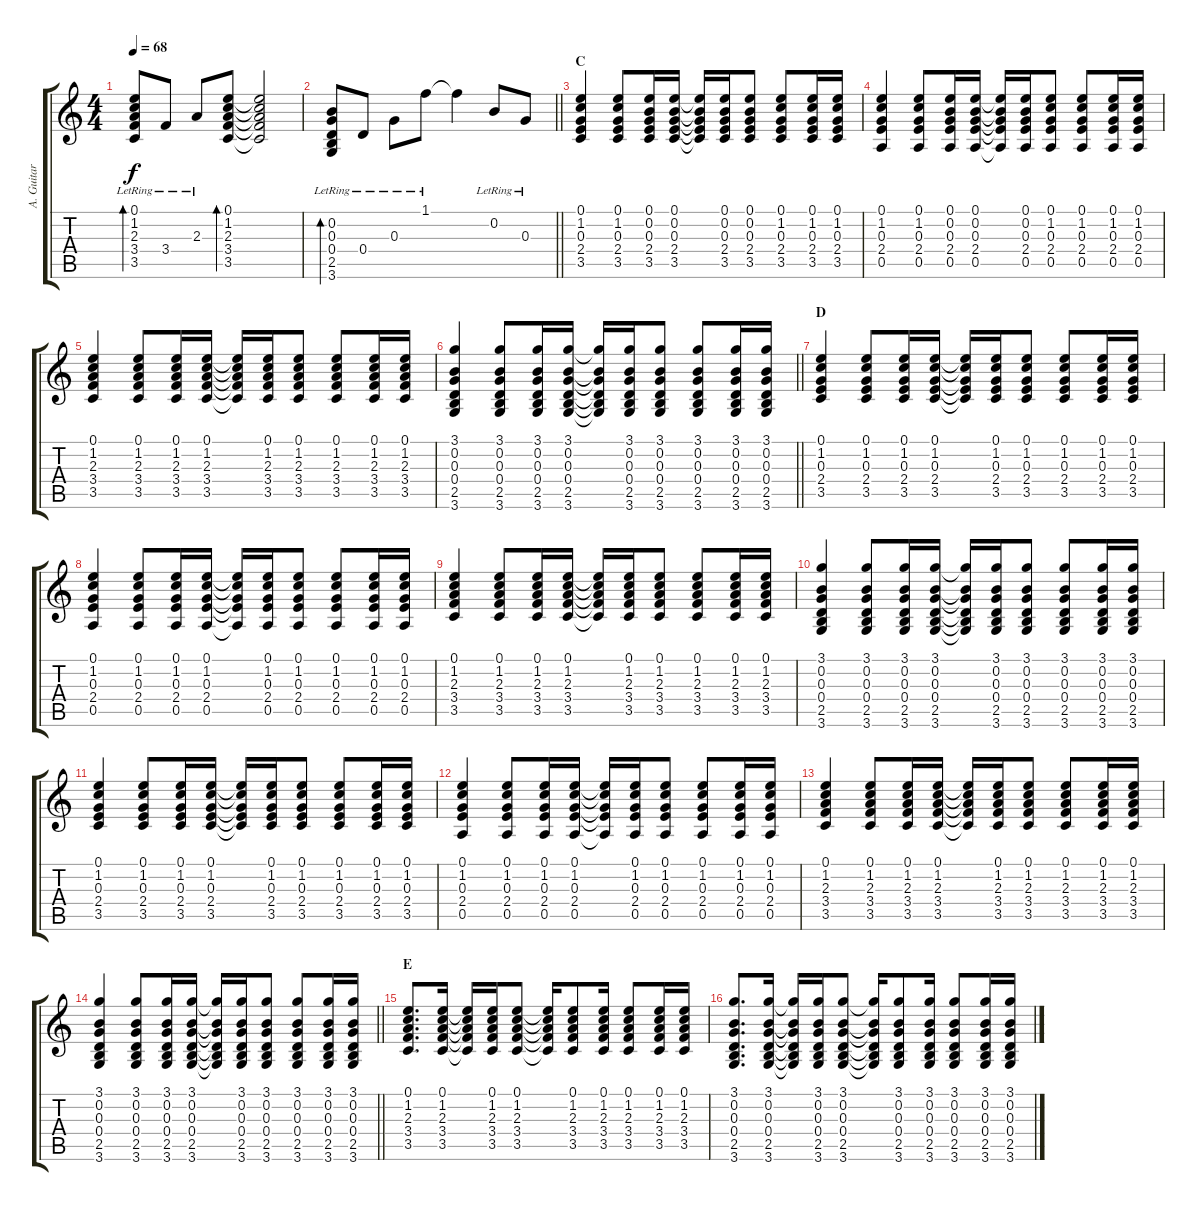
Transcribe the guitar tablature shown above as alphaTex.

\track ("A. Guitar II" "A. Guitar ") {instrument acousticguitarsteel}
\staff {score tabs}
\tuning (E4 B3 G3 D3 A2 E2) {hide}
\ts (4 4)
\tempo 68
\clef g2
\ks c
(0.1{lr} 1.2{lr} 2.3{lr} 3.4{lr} 3.5{lr}).8{bd 120 dy f} 3.4{lr}.8 2.3{lr}.8 (0.1 1.2 2.3 3.4 3.5).8{bd 120} (0.1{t} 1.2{t} 2.3{t} 3.4{t} 3.5{t}).2 |
\barLineRight lightlight
(0.2{lr} 0.3{lr} 0.4{lr} 2.5{lr} 3.6{lr}).8{bd 120} 0.4{lr}.8 0.3{lr}.8 1.1{lr}.8 1.1{t}.4 0.2{lr}.8 0.3{lr}.8 |
\section ("" "C")
(0.1 1.2 0.3 2.4 3.5).4 (0.1 1.2 0.3 2.4 3.5).8 (0.1 0.2 0.3 2.4 3.5).16 (0.1 0.2 0.3 2.4 3.5).16 (0.1{t} 0.2{t} 0.3{t} 2.4{t} 3.5{t}).16 (0.1 0.2 0.3 2.4 3.5).16 (0.1 0.2 0.3 2.4 3.5).8 (0.1 1.2 0.3 2.4 3.5).8 (0.1 1.2 0.3 2.4 3.5).16 (0.1 1.2 0.3 2.4 3.5).16 |
(0.1 1.2 0.3 2.4 0.5).4 (0.1 1.2 0.3 2.4 0.5).8 (0.1 0.2 0.3 2.4 0.5).16 (0.1 0.2 0.3 2.4 0.5).16 (0.1{t} 0.2{t} 0.3{t} 2.4{t} 0.5{t}).16 (0.1 0.2 0.3 2.4 0.5).16 (0.1 1.2 0.3 2.4 0.5).8 (0.1 1.2 0.3 2.4 0.5).8 (0.1 1.2 0.3 2.4 0.5).16 (0.1 1.2 0.3 2.4 0.5).16 |
(0.1 1.2 2.3 3.4 3.5).4 (0.1 1.2 2.3 3.4 3.5).8 (0.1 1.2 2.3 3.4 3.5).16 (0.1 1.2 2.3 3.4 3.5).16 (0.1{t} 1.2{t} 2.3{t} 3.4{t} 3.5{t}).16 (0.1 1.2 2.3 3.4 3.5).16 (0.1 1.2 2.3 3.4 3.5).8 (0.1 1.2 2.3 3.4 3.5).8 (0.1 1.2 2.3 3.4 3.5).16 (0.1 1.2 2.3 3.4 3.5).16 |
\barLineRight lightlight
(3.1 0.2 0.3 0.4 2.5 3.6).4 (3.1 0.2 0.3 0.4 2.5 3.6).8 (3.1 0.2 0.3 0.4 2.5 3.6).16 (3.1 0.2 0.3 0.4 2.5 3.6).16 (3.1{t} 0.2{t} 0.3{t} 0.4{t} 2.5{t} 3.6{t}).16 (3.1 0.2 0.3 0.4 2.5 3.6).16 (3.1 0.2 0.3 0.4 2.5 3.6).8 (3.1 0.2 0.3 0.4 2.5 3.6).8 (3.1 0.2 0.3 0.4 2.5 3.6).16 (3.1 0.2 0.3 0.4 2.5 3.6).16 |
\section ("" "D")
(0.1 1.2 0.3 2.4 3.5).4 (0.1 1.2 0.3 2.4 3.5).8 (0.1 1.2 0.3 2.4 3.5).16 (0.1 1.2 0.3 2.4 3.5).16 (0.1{t} 1.2{t} 0.3{t} 2.4{t} 3.5{t}).16 (0.1 1.2 0.3 2.4 3.5).16 (0.1 1.2 0.3 2.4 3.5).8 (0.1 1.2 0.3 2.4 3.5).8 (0.1 1.2 0.3 2.4 3.5).16 (0.1 1.2 0.3 2.4 3.5).16 |
(0.1 1.2 0.3 2.4 0.5).4 (0.1 1.2 0.3 2.4 0.5).8 (0.1 1.2 0.3 2.4 0.5).16 (0.1 1.2 0.3 2.4 0.5).16 (0.1{t} 1.2{t} 0.3{t} 2.4{t} 0.5{t}).16 (0.1 1.2 0.3 2.4 0.5).16 (0.1 1.2 0.3 2.4 0.5).8 (0.1 1.2 0.3 2.4 0.5).8 (0.1 1.2 0.3 2.4 0.5).16 (0.1 1.2 0.3 2.4 0.5).16 |
(0.1 1.2 2.3 3.4 3.5).4 (0.1 1.2 2.3 3.4 3.5).8 (0.1 1.2 2.3 3.4 3.5).16 (0.1 1.2 2.3 3.4 3.5).16 (0.1{t} 1.2{t} 2.3{t} 3.4{t} 3.5{t}).16 (0.1 1.2 2.3 3.4 3.5).16 (0.1 1.2 2.3 3.4 3.5).8 (0.1 1.2 2.3 3.4 3.5).8 (0.1 1.2 2.3 3.4 3.5).16 (0.1 1.2 2.3 3.4 3.5).16 |
(3.1 0.2 0.3 0.4 2.5 3.6).4 (3.1 0.2 0.3 0.4 2.5 3.6).8 (3.1 0.2 0.3 0.4 2.5 3.6).16 (3.1 0.2 0.3 0.4 2.5 3.6).16 (3.1{t} 0.2{t} 0.3{t} 0.4{t} 2.5{t} 3.6{t}).16 (3.1 0.2 0.3 0.4 2.5 3.6).16 (3.1 0.2 0.3 0.4 2.5 3.6).8 (3.1 0.2 0.3 0.4 2.5 3.6).8 (3.1 0.2 0.3 0.4 2.5 3.6).16 (3.1 0.2 0.3 0.4 2.5 3.6).16 |
(0.1 1.2 0.3 2.4 3.5).4 (0.1 1.2 0.3 2.4 3.5).8 (0.1 1.2 0.3 2.4 3.5).16 (0.1 1.2 0.3 2.4 3.5).16 (0.1{t} 1.2{t} 0.3{t} 2.4{t} 3.5{t}).16 (0.1 1.2 0.3 2.4 3.5).16 (0.1 1.2 0.3 2.4 3.5).8 (0.1 1.2 0.3 2.4 3.5).8 (0.1 1.2 0.3 2.4 3.5).16 (0.1 1.2 0.3 2.4 3.5).16 |
(0.1 1.2 0.3 2.4 0.5).4 (0.1 1.2 0.3 2.4 0.5).8 (0.1 1.2 0.3 2.4 0.5).16 (0.1 1.2 0.3 2.4 0.5).16 (0.1{t} 1.2{t} 0.3{t} 2.4{t} 0.5{t}).16 (0.1 1.2 0.3 2.4 0.5).16 (0.1 1.2 0.3 2.4 0.5).8 (0.1 1.2 0.3 2.4 0.5).8 (0.1 1.2 0.3 2.4 0.5).16 (0.1 1.2 0.3 2.4 0.5).16 |
(0.1 1.2 2.3 3.4 3.5).4 (0.1 1.2 2.3 3.4 3.5).8 (0.1 1.2 2.3 3.4 3.5).16 (0.1 1.2 2.3 3.4 3.5).16 (0.1{t} 1.2{t} 2.3{t} 3.4{t} 3.5{t}).16 (0.1 1.2 2.3 3.4 3.5).16 (0.1 1.2 2.3 3.4 3.5).8 (0.1 1.2 2.3 3.4 3.5).8 (0.1 1.2 2.3 3.4 3.5).16 (0.1 1.2 2.3 3.4 3.5).16 |
\barLineRight lightlight
(3.1 0.2 0.3 0.4 2.5 3.6).4 (3.1 0.2 0.3 0.4 2.5 3.6).8 (3.1 0.2 0.3 0.4 2.5 3.6).16 (3.1 0.2 0.3 0.4 2.5 3.6).16 (3.1{t} 0.2{t} 0.3{t} 0.4{t} 2.5{t} 3.6{t}).16 (3.1 0.2 0.3 0.4 2.5 3.6).16 (3.1 0.2 0.3 0.4 2.5 3.6).8 (3.1 0.2 0.3 0.4 2.5 3.6).8 (3.1 0.2 0.3 0.4 2.5 3.6).16 (3.1 0.2 0.3 0.4 2.5 3.6).16 |
\section ("" "E")
(0.1 1.2 2.3 3.4 3.5).8{d} (0.1 1.2 2.3 3.4 3.5).16 (0.1{t} 1.2{t} 2.3{t} 3.4{t} 3.5{t}).16 (0.1 1.2 2.3 3.4 3.5).16 (0.1 1.2 2.3 3.4 3.5).8 (0.1{t} 1.2{t} 2.3{t} 3.4{t} 3.5{t}).16 (0.1 1.2 2.3 3.4 3.5).8 (0.1 1.2 2.3 3.4 3.5).16 (0.1 1.2 2.3 3.4 3.5).8 (0.1 1.2 2.3 3.4 3.5).16 (0.1 1.2 2.3 3.4 3.5).16 |
(3.1 0.2 0.3 0.4 2.5 3.6).8{d} (3.1 0.2 0.3 0.4 2.5 3.6).16 (3.1{t} 0.2{t} 0.3{t} 0.4{t} 2.5{t} 3.6{t}).16 (3.1 0.2 0.3 0.4 2.5 3.6).16 (3.1 0.2 0.3 0.4 2.5 3.6).8 (3.1{t} 0.2{t} 0.3{t} 0.4{t} 2.5{t} 3.6{t}).16 (3.1 0.2 0.3 0.4 2.5 3.6).8 (3.1 0.2 0.3 0.4 2.5 3.6).16 (3.1 0.2 0.3 0.4 2.5 3.6).8 (3.1 0.2 0.3 0.4 2.5 3.6).16 (3.1 0.2 0.3 0.4 2.5 3.6).16
